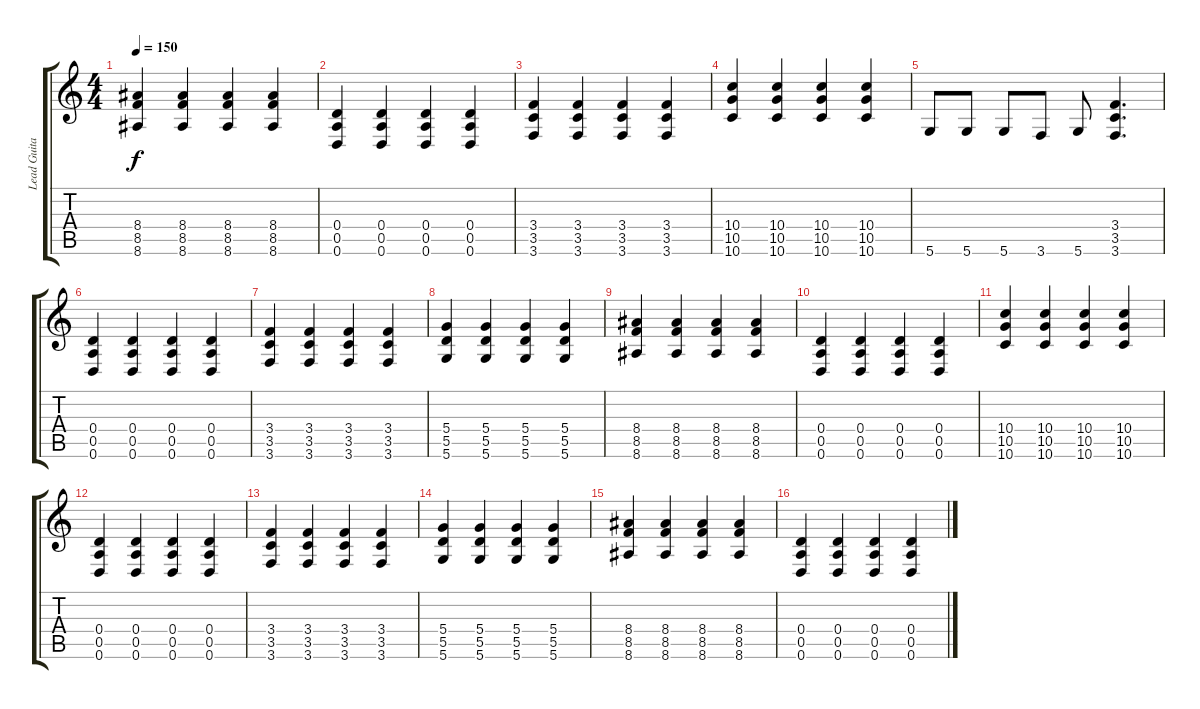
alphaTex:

\track ("Lead Guitar" "Lead Guita") {instrument electricguitarclean}
\staff {score tabs}
\tuning (E4 B3 G3 D3 A2 D2) {hide}
\ts (4 4)
\tempo 150
\clef g2
\ks c
(8.4 8.5 8.6).4{dy f} (8.4 8.5 8.6).4 (8.4 8.5 8.6).4 (8.4 8.5 8.6).4 |
(0.4 0.5 0.6).4 (0.4 0.5 0.6).4 (0.4 0.5 0.6).4 (0.4 0.5 0.6).4 |
(3.4 3.5 3.6).4 (3.4 3.5 3.6).4 (3.4 3.5 3.6).4 (3.4 3.5 3.6).4 |
(10.4 10.5 10.6).4 (10.4 10.5 10.6).4 (10.4 10.5 10.6).4 (10.4 10.5 10.6).4 |
5.6.8 5.6.8 5.6.8 3.6.8 5.6.8 (3.4 3.5 3.6).4{d} |
(0.4 0.5 0.6).4 (0.4 0.5 0.6).4 (0.4 0.5 0.6).4 (0.4 0.5 0.6).4 |
(3.4 3.5 3.6).4 (3.4 3.5 3.6).4 (3.4 3.5 3.6).4 (3.4 3.5 3.6).4 |
(5.4 5.5 5.6).4 (5.4 5.5 5.6).4 (5.4 5.5 5.6).4 (5.4 5.5 5.6).4 |
(8.4 8.5 8.6).4 (8.4 8.5 8.6).4 (8.4 8.5 8.6).4 (8.4 8.5 8.6).4 |
(0.4 0.5 0.6).4 (0.4 0.5 0.6).4 (0.4 0.5 0.6).4 (0.4 0.5 0.6).4 |
(10.4 10.5 10.6).4 (10.4 10.5 10.6).4 (10.4 10.5 10.6).4 (10.4 10.5 10.6).4 |
(0.4 0.5 0.6).4{volume 9} (0.4 0.5 0.6).4 (0.4 0.5 0.6).4 (0.4 0.5 0.6).4 |
(3.4 3.5 3.6).4 (3.4 3.5 3.6).4 (3.4 3.5 3.6).4 (3.4 3.5 3.6).4 |
(5.4 5.5 5.6).4 (5.4 5.5 5.6).4 (5.4 5.5 5.6).4 (5.4 5.5 5.6).4 |
(8.4 8.5 8.6).4 (8.4 8.5 8.6).4 (8.4 8.5 8.6).4 (8.4 8.5 8.6).4 |
(0.4 0.5 0.6).4 (0.4 0.5 0.6).4{volume 6} (0.4 0.5 0.6).4 (0.4 0.5 0.6).4
